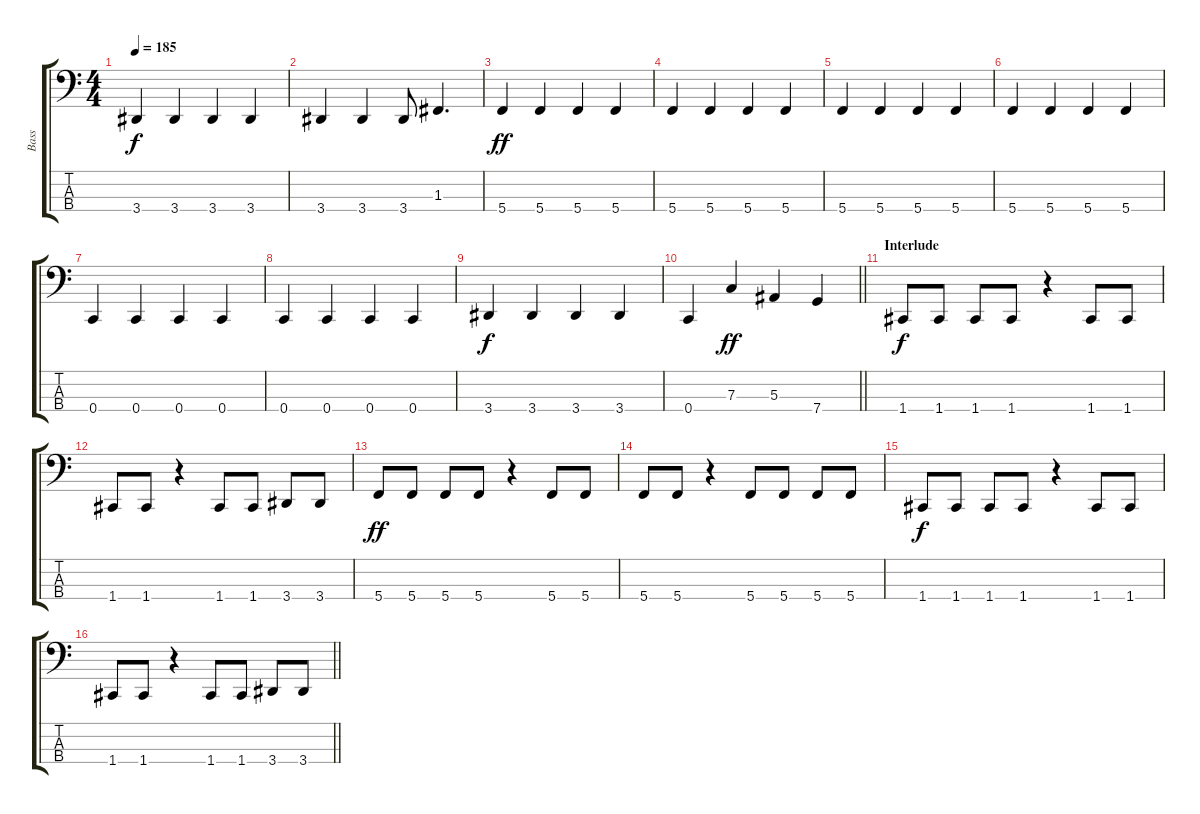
\track ("Bass" "Bass") {instrument electricbassfinger}
\staff {score tabs}
\tuning (Eb2 Bb1 F1 C1) {hide}
\ts (4 4)
\tempo 185
\clef f4
\ks c
3.4.4{dy f} 3.4.4 3.4.4 3.4.4 |
3.4.4 3.4.4 3.4.8 1.3.4{d} |
5.4.4{dy ff} 5.4.4 5.4.4 5.4.4 |
5.4.4 5.4.4 5.4.4 5.4.4 |
5.4.4 5.4.4 5.4.4 5.4.4 |
5.4.4 5.4.4 5.4.4 5.4.4 |
0.4.4 0.4.4 0.4.4 0.4.4 |
0.4.4 0.4.4 0.4.4 0.4.4 |
3.4.4{dy f} 3.4.4 3.4.4 3.4.4 |
\barLineRight lightlight
0.4.4 7.3.4{dy ff} 5.3.4 7.4.4 |
\section ("" "Interlude")
1.4.8{dy f} 1.4.8 1.4.8 1.4.8 r.4 1.4.8 1.4.8 |
1.4.8 1.4.8 r.4 1.4.8 1.4.8 3.4.8 3.4.8 |
5.4.8{dy ff} 5.4.8 5.4.8 5.4.8 r.4 5.4.8 5.4.8 |
5.4.8 5.4.8 r.4 5.4.8 5.4.8 5.4.8 5.4.8 |
1.4.8{dy f} 1.4.8 1.4.8 1.4.8 r.4 1.4.8 1.4.8 |
\barLineRight lightlight
1.4.8 1.4.8 r.4 1.4.8 1.4.8 3.4.8 3.4.8
